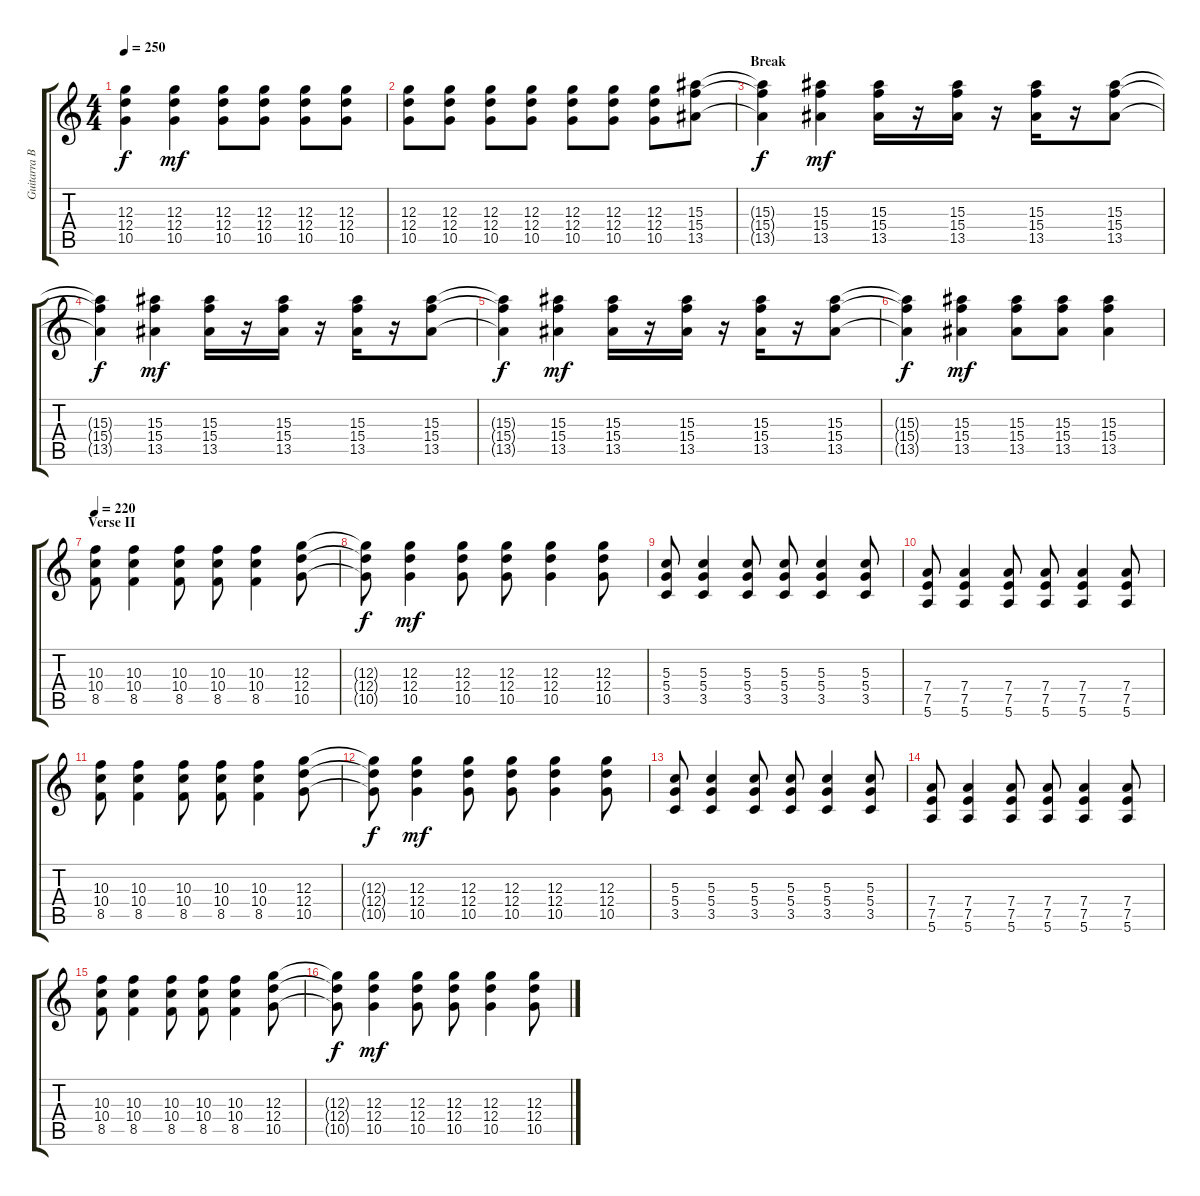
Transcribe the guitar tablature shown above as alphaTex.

\track ("Guitarra Base" "Guitarra B") {instrument distortionguitar}
\staff {score tabs}
\tuning (E4 B3 G3 D3 A2 E2) {hide}
\ts (4 4)
\tempo 250
\clef g2
\ks c
(12.3{t} 12.4{t} 10.5{t}).4{dy f} (12.3 12.4 10.5).4{dy mf} (12.3 12.4 10.5).8 (12.3 12.4 10.5).8 (12.3 12.4 10.5).8 (12.3 12.4 10.5).8 |
(12.3 12.4 10.5).8 (12.3 12.4 10.5).8 (12.3 12.4 10.5).8 (12.3 12.4 10.5).8 (12.3 12.4 10.5).8 (12.3 12.4 10.5).8 (12.3 12.4 10.5).8 (15.3 15.4 13.5).8 |
\section ("" "Break")
(15.3{t} 15.4{t} 13.5{t}).4{dy f} (15.3 15.4 13.5).4{dy mf} (15.3 15.4 13.5).16 r.16 (15.3 15.4 13.5).16 r.16 (15.3 15.4 13.5).16 r.16 (15.3 15.4 13.5).8 |
(15.3{t} 15.4{t} 13.5{t}).4{dy f} (15.3 15.4 13.5).4{dy mf} (15.3 15.4 13.5).16 r.16 (15.3 15.4 13.5).16 r.16 (15.3 15.4 13.5).16 r.16 (15.3 15.4 13.5).8 |
(15.3{t} 15.4{t} 13.5{t}).4{dy f} (15.3 15.4 13.5).4{dy mf} (15.3 15.4 13.5).16 r.16 (15.3 15.4 13.5).16 r.16 (15.3 15.4 13.5).16 r.16 (15.3 15.4 13.5).8 |
(15.3{t} 15.4{t} 13.5{t}).4{dy f} (15.3 15.4 13.5).4{dy mf} (15.3 15.4 13.5).8 (15.3 15.4 13.5).8 (15.3 15.4 13.5).4 |
\section ("" "Verse II")
\tempo 220
(10.3 10.4 8.5).8 (10.3 10.4 8.5).4 (10.3 10.4 8.5).8 (10.3 10.4 8.5).8 (10.3 10.4 8.5).4 (12.3 12.4 10.5).8 |
(12.3{t} 12.4{t} 10.5{t}).8{dy f} (12.3 12.4 10.5).4{dy mf} (12.3 12.4 10.5).8 (12.3 12.4 10.5).8 (12.3 12.4 10.5).4 (12.3 12.4 10.5).8 |
(5.3 5.4 3.5).8 (5.3 5.4 3.5).4 (5.3 5.4 3.5).8 (5.3 5.4 3.5).8 (5.3 5.4 3.5).4 (5.3 5.4 3.5).8 |
(7.4 7.5 5.6).8 (7.4 7.5 5.6).4 (7.4 7.5 5.6).8 (7.4 7.5 5.6).8 (7.4 7.5 5.6).4 (7.4 7.5 5.6).8 |
(10.3 10.4 8.5).8 (10.3 10.4 8.5).4 (10.3 10.4 8.5).8 (10.3 10.4 8.5).8 (10.3 10.4 8.5).4 (12.3 12.4 10.5).8 |
(12.3{t} 12.4{t} 10.5{t}).8{dy f} (12.3 12.4 10.5).4{dy mf} (12.3 12.4 10.5).8 (12.3 12.4 10.5).8 (12.3 12.4 10.5).4 (12.3 12.4 10.5).8 |
(5.3 5.4 3.5).8 (5.3 5.4 3.5).4 (5.3 5.4 3.5).8 (5.3 5.4 3.5).8 (5.3 5.4 3.5).4 (5.3 5.4 3.5).8 |
(7.4 7.5 5.6).8 (7.4 7.5 5.6).4 (7.4 7.5 5.6).8 (7.4 7.5 5.6).8 (7.4 7.5 5.6).4 (7.4 7.5 5.6).8 |
(10.3 10.4 8.5).8 (10.3 10.4 8.5).4 (10.3 10.4 8.5).8 (10.3 10.4 8.5).8 (10.3 10.4 8.5).4 (12.3 12.4 10.5).8 |
(12.3{t} 12.4{t} 10.5{t}).8{dy f} (12.3 12.4 10.5).4{dy mf} (12.3 12.4 10.5).8 (12.3 12.4 10.5).8 (12.3 12.4 10.5).4 (12.3 12.4 10.5).8
